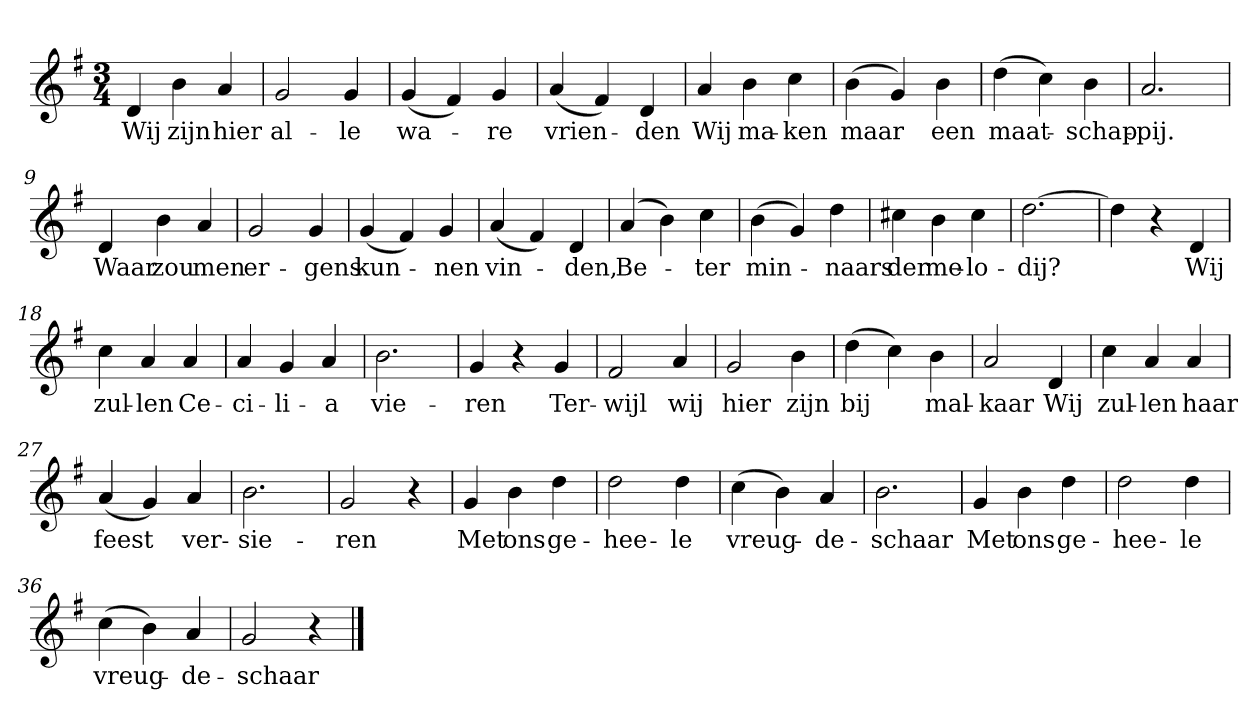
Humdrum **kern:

**kern	**text
*part1	*part1
*staff1	*staff1
*clefG2	*
*k[f#]	*
*G:	*
*M3/4	*
*MM120	*
=1	=1
4d	Wij
4b	zijn
4a	hier
=2	=2
2g	al-
4g	-le
=3	=3
(4g	wa-
4f#)	.
4g	-re
=4	=4
(4a	vrien-
4f#)	.
4d	-den
=5	=5
4a	Wij
4b	ma-
4cc	-ken
=6	=6
(4b	maar
4g)	.
4b	een
=7	=7
(4dd	maat-
4cc)	.
4b	-schap-
=8	=8
2.a	-pij.
=9	=9
4d	Waar
4b	zou
4a	men
=10	=10
2g	er-
4g	-gens
=11	=11
(4g	kun-
4f#)	.
4g	-nen
=12	=12
(4a	vin-
4f#)	.
4d	-den,
=13	=13
(4a	Be-
4b)	.
4cc	-ter
=14	=14
(4b	min-
4g)	.
4dd	-naars
=15	=15
4cc#X	der
4b	me-
4cc#	-lo-
=16	=16
[2.dd	-dij?
=17	=17
4dd]	.
4r	.
4d	Wij
=18	=18
4cc	zul-
4a	-len
4a	Ce-
=19	=19
4a	-ci-
4g	-li-
4a	-a
=20	=20
2.b	vie-
=21	=21
4g	-ren
4r	.
4g	Ter-
=22	=22
2f#	-wijl
4a	wij
=23	=23
2g	hier
4b	zijn
=24	=24
(4dd	bij
4cc)	.
4b	mal-
=25	=25
2a	-kaar
4d	Wij
=26	=26
4cc	zul-
4a	-len
4a	haar
=27	=27
(4a	feest
4g)	.
4a	ver-
=28	=28
2.b	-sie-
=29	=29
2g	-ren
4r	.
=30	=30
4g	Met
4b	ons
4dd	ge-
=31	=31
2dd	-hee-
4dd	-le
=32	=32
(4cc	vreug-
4b)	.
4a	-de-
=33	=33
2.b	-schaar
=34	=34
4g	Met
4b	ons
4dd	ge-
=35	=35
2dd	-hee-
4dd	-le
=36	=36
(4cc	vreug-
4b)	.
4a	-de-
=37	=37
2g	-schaar
4r	.
==	==
*-	*-
